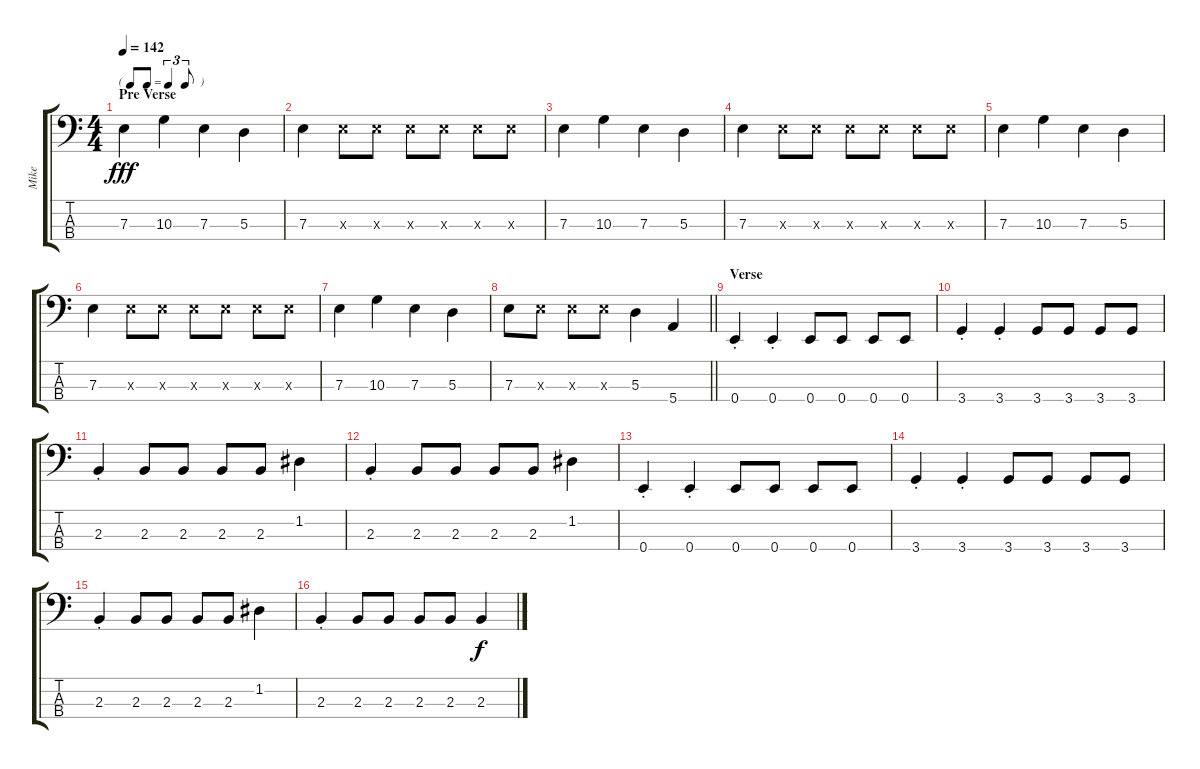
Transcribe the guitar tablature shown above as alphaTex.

\track ("Mike" "Mike") {instrument electricbasspick}
\staff {score tabs}
\tuning (G2 D2 A1 E1) {hide}
\ts (4 4)
\tf triplet8th
\section ("" "Pre Verse")
\tempo 142
\clef f4
\ks c
7.3.4{dy fff} 10.3.4 7.3.4 5.3.4 |
7.3.4 7.3{x}.8 7.3{x}.8 7.3{x}.8 7.3{x}.8 7.3{x}.8 7.3{x}.8 |
7.3.4 10.3.4 7.3.4 5.3.4 |
7.3.4 7.3{x}.8 7.3{x}.8 7.3{x}.8 7.3{x}.8 7.3{x}.8 7.3{x}.8 |
7.3.4 10.3.4 7.3.4 5.3.4 |
7.3.4 7.3{x}.8 7.3{x}.8 7.3{x}.8 7.3{x}.8 7.3{x}.8 7.3{x}.8 |
7.3.4 10.3.4 7.3.4 5.3.4 |
\barLineRight lightlight
7.3.8 7.3{x}.8 7.3{x}.8 7.3{x}.8 5.3.4 5.4.4 |
\section ("" "Verse")
0.4{st}.4 0.4{st}.4 0.4.8 0.4.8 0.4.8 0.4.8 |
3.4{st}.4 3.4{st}.4 3.4.8 3.4.8 3.4.8 3.4.8 |
2.3{st}.4 2.3.8 2.3.8 2.3.8 2.3.8 1.2.4 |
2.3{st}.4 2.3.8 2.3.8 2.3.8 2.3.8 1.2.4 |
0.4{st}.4 0.4{st}.4 0.4.8 0.4.8 0.4.8 0.4.8 |
3.4{st}.4 3.4{st}.4 3.4.8 3.4.8 3.4.8 3.4.8 |
2.3{st}.4 2.3.8 2.3.8 2.3.8 2.3.8 1.2.4 |
2.3{st}.4 2.3.8 2.3.8 2.3.8 2.3.8 2.3{sl}.4{dy f}
